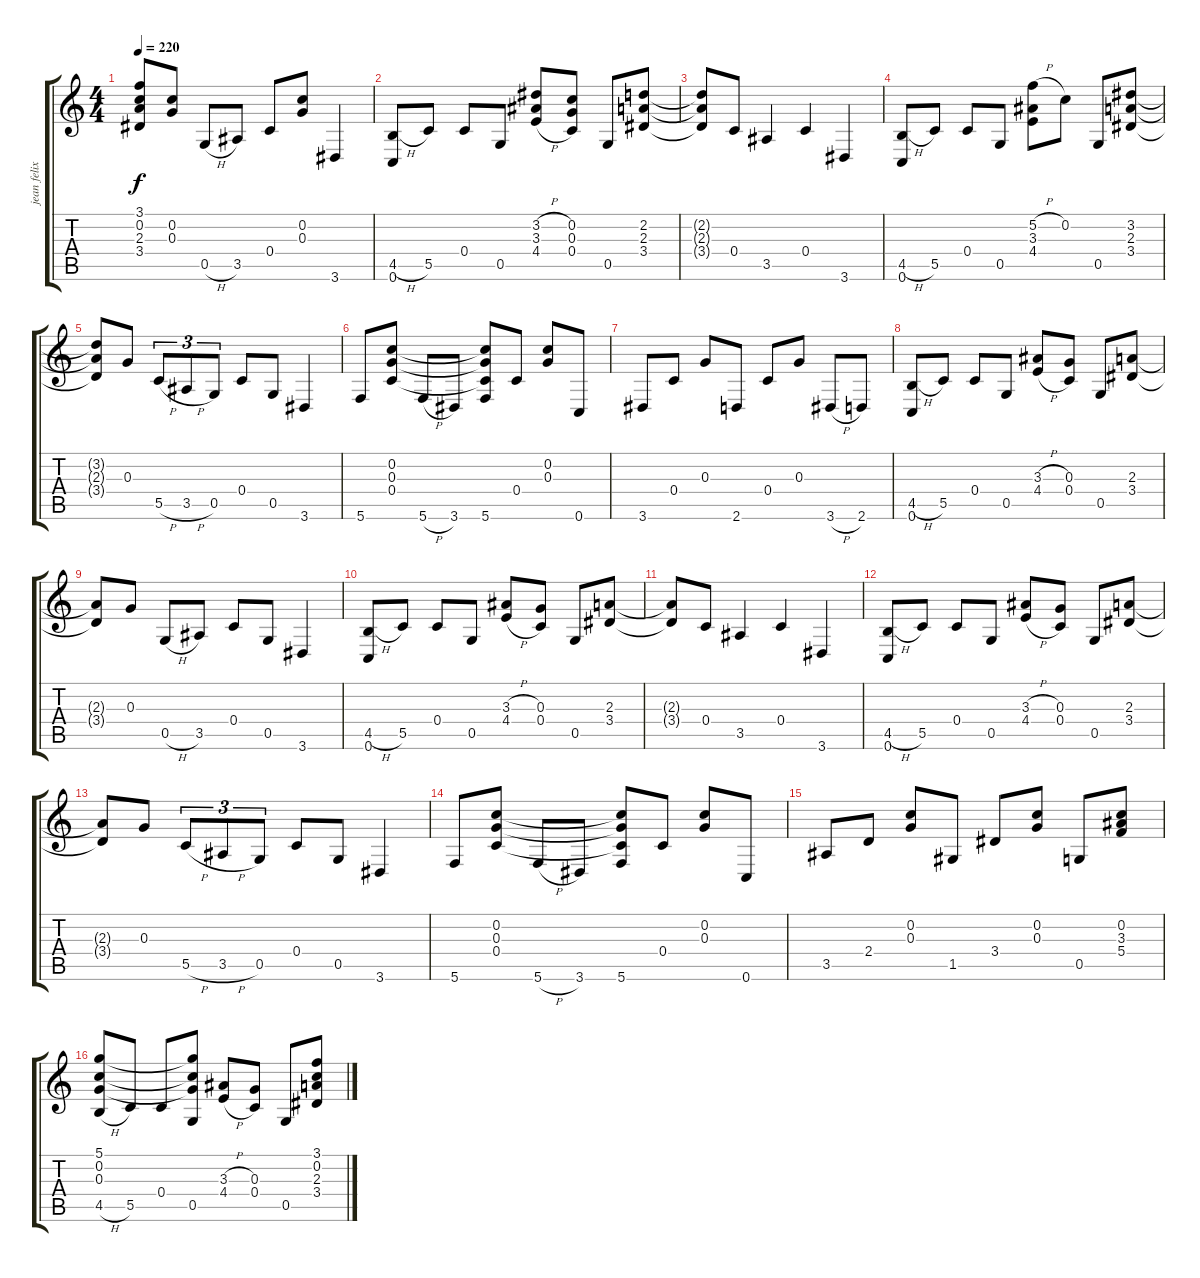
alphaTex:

\track ("jean felix" "jean felix") {instrument acousticguitarsteel}
\staff {score tabs}
\tuning (D4 C4 G3 C3 G2 C2) {hide}
\ts (4 4)
\tempo 220
\clef g2
\ks c
(3.1{t} 0.2{t} 2.3{t} 3.4{t}).8{dy f} (0.2 0.3).8 0.5{h}.8 3.5.8 0.4.8 (0.2 0.3).8 3.6.4 |
(4.5{h} 0.6).8 5.5.8 0.4.8 0.5.8 (3.2{h} 3.3{h} 4.4{h}).8 (0.2 0.3 0.4).8 0.5.8 (2.2 2.3 3.4).8 |
(2.2{t} 2.3{t} 3.4{t}).8 0.4.8 3.5.4 0.4.4 3.6.4 |
(4.5{h} 0.6).8 5.5.8 0.4.8 0.5.8 (5.2{h} 3.3 4.4).8 0.2.8 0.5.8 (3.2 2.3 3.4).8 |
(3.2{t} 2.3{t} 3.4{t}).8 0.3.8 5.5{h}.8{tu (3 2)} 3.5{h}.8{tu (3 2)} 0.5.8{tu (3 2)} 0.4.8 0.5.8 3.6.4 |
5.6.8 (0.2 0.3 0.4).8 5.6{h}.8 3.6.8 (0.2{t} 0.3{t} 0.4{t} 5.6).8 0.4.8 (0.2 0.3).8 0.6.8 |
3.6.8 0.4.8 0.3.8 2.6.8 0.4.8 0.3.8 3.6{h}.8 2.6.8 |
(4.5{h} 0.6).8 5.5.8 0.4.8 0.5.8 (3.3{h} 4.4{h}).8 (0.3 0.4).8 0.5.8 (2.3 3.4).8 |
(2.3{t} 3.4{t}).8 0.3.8 0.5{h}.8 3.5.8 0.4.8 0.5.8 3.6.4 |
(4.5{h} 0.6).8 5.5.8 0.4.8 0.5.8 (3.3{h} 4.4{h}).8 (0.3 0.4).8 0.5.8 (2.3 3.4).8 |
(2.3{t} 3.4{t}).8 0.4.8 3.5.4 0.4.4 3.6.4 |
(4.5{h} 0.6).8 5.5.8 0.4.8 0.5.8 (3.3{h} 4.4{h}).8 (0.3 0.4).8 0.5.8 (2.3 3.4).8 |
(2.3{t} 3.4{t}).8 0.3.8 5.5{h}.8{tu (3 2)} 3.5{h}.8{tu (3 2)} 0.5.8{tu (3 2)} 0.4.8 0.5.8 3.6.4 |
5.6.8 (0.2 0.3 0.4).8 5.6{h}.8 3.6.8 (0.2{t} 0.3{t} 0.4{t} 5.6).8 0.4.8 (0.2 0.3).8 0.6.8 |
3.5.8 2.4.8 (0.2 0.3).8 1.5.8 3.4.8 (0.2 0.3).8 0.5.8 (0.2 3.3 5.4).8 |
(5.1 0.2 0.3 4.5{h}).8 5.5.8 0.4.8 (5.1{t} 0.2{t} 0.3{t} 0.5).8 (3.3{h} 4.4{h}).8 (0.3 0.4).8 0.5.8 (3.1 0.2 2.3 3.4).8
